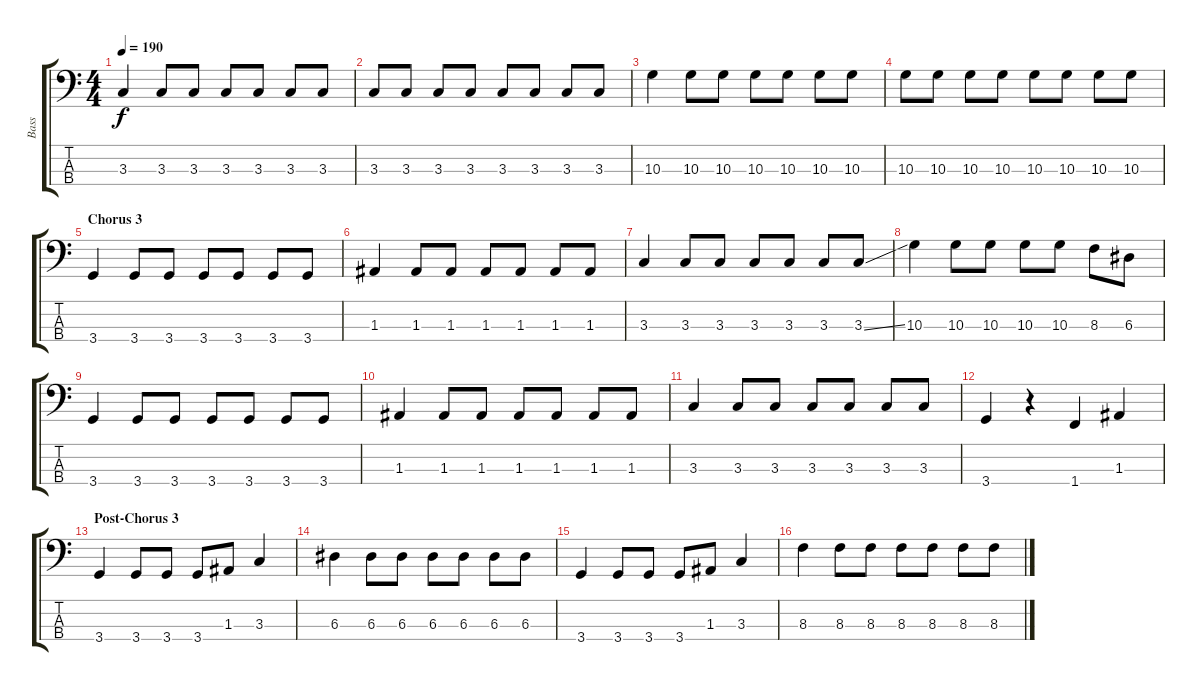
\track ("Bass" "Bass") {instrument electricbasspick}
\staff {score tabs}
\tuning (G2 D2 A1 E1) {hide}
\ts (4 4)
\tempo 190
\clef f4
\ks c
3.3.4{dy f} 3.3.8 3.3.8 3.3.8 3.3.8 3.3.8 3.3.8 |
3.3.8 3.3.8 3.3.8 3.3.8 3.3.8 3.3.8 3.3.8 3.3.8 |
10.3.4 10.3.8 10.3.8 10.3.8 10.3.8 10.3.8 10.3.8 |
10.3.8 10.3.8 10.3.8 10.3.8 10.3.8 10.3.8 10.3.8 10.3.8 |
\section ("" "Chorus 3")
3.4.4 3.4.8 3.4.8 3.4.8 3.4.8 3.4.8 3.4.8 |
1.3.4 1.3.8 1.3.8 1.3.8 1.3.8 1.3.8 1.3.8 |
3.3.4 3.3.8 3.3.8 3.3.8 3.3.8 3.3.8 3.3{ss}.8 |
10.3.4 10.3.8 10.3.8 10.3.8 10.3.8 8.3.8 6.3.8 |
3.4.4 3.4.8 3.4.8 3.4.8 3.4.8 3.4.8 3.4.8 |
1.3.4 1.3.8 1.3.8 1.3.8 1.3.8 1.3.8 1.3.8 |
3.3.4 3.3.8 3.3.8 3.3.8 3.3.8 3.3.8 3.3.8 |
3.4.4 r.4 1.4.4 1.3.4 |
\section ("" "Post-Chorus 3")
3.4.4 3.4.8 3.4.8 3.4.8 1.3.8 3.3.4 |
6.3.4 6.3.8 6.3.8 6.3.8 6.3.8 6.3.8 6.3.8 |
3.4.4 3.4.8 3.4.8 3.4.8 1.3.8 3.3.4 |
8.3.4 8.3.8 8.3.8 8.3.8 8.3.8 8.3.8 8.3.8
